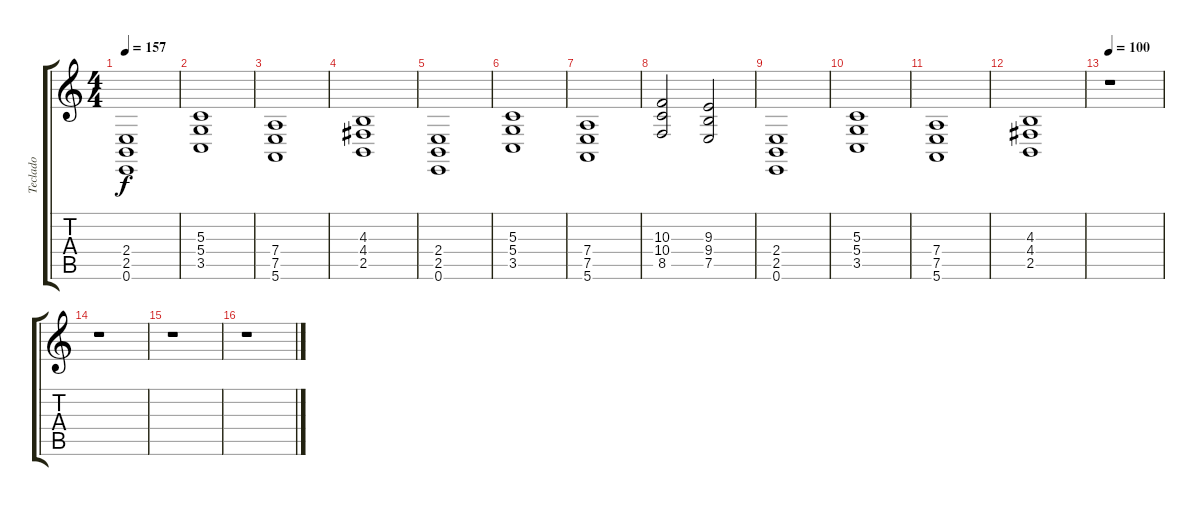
\track ("Teclado" "Teclado") {instrument stringensemble1}
\staff {score tabs}
\tuning (E4 B3 G3 D3 A2 E2) {hide}
\ts (4 4)
\tempo 157
\clef g2
\ks c
(2.4 2.5 0.6).1{dy f} |
(5.3 5.4 3.5).1 |
(7.4 7.5 5.6).1 |
(4.3 4.4 2.5).1 |
(2.4 2.5 0.6).1 |
(5.3 5.4 3.5).1 |
(7.4 7.5 5.6).1 |
(10.3 10.4 8.5).2 (9.3 9.4 7.5).2 |
(2.4 2.5 0.6).1 |
(5.3 5.4 3.5).1 |
(7.4 7.5 5.6).1 |
(4.3 4.4 2.5).1 |
\tempo 100
r.1 |
r.1 |
r.1 |
r.1
